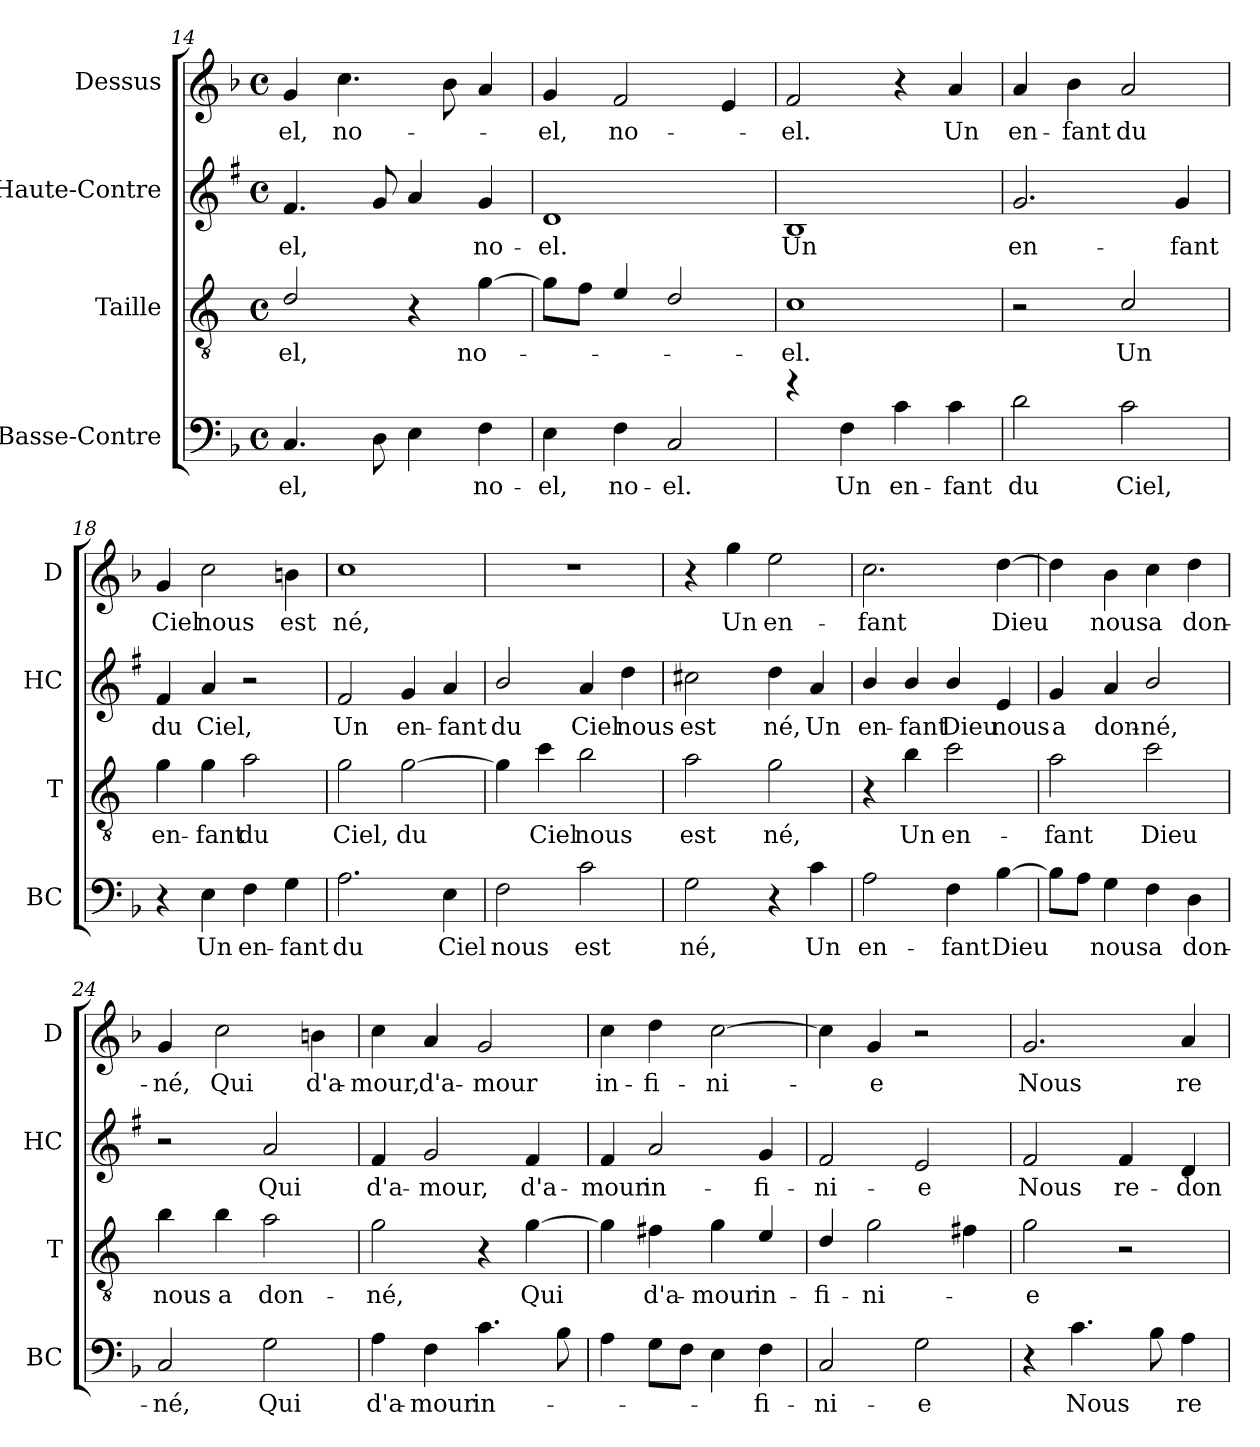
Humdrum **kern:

**kern	**text	**kern	**text	**kern	**text	**kern	**text
*part4	*part4	*part3	*part3	*part2	*part2	*part1	*part1
*staff4	*staff4	*staff3	*staff3	*staff2	*staff2	*staff1	*staff1
*I"Basse-Contre	*	*I"Taille	*	*I"Haute-Contre	*	*I"Dessus	*
*I'BC	*	*I'T	*	*I'HC	*	*I'D	*
*clefF4	*	*clefGv2	*	*clefG2	*	*clefG2	*
*	*	*ITrd4c7	*	*ITrd1c2	*	*	*
*k[b-]	*	*k[b-]	*	*k[b-]	*	*k[b-]	*
*F:	*	*F:	*	*F:	*	*F:	*
*M4/4	*	*M4/4	*	*M4/4	*	*M4/4	*
*met(c)	*	*met(c)	*	*met(c)	*	*met(c)	*
=14	=14	=14	=14	=14	=14	=14	=14
!	!LO:LY:b	!	!LO:LY:b	!	!LO:LY:b	!	!LO:LY:b
4.C/	-el,	2G/	-el,	4.e/	-el,	4g/	-el,
!	!	!	!	!	!	!	!LO:LY:b
.	.	.	.	.	.	4.cc\	no-
8D\	.	.	.	8f/	.	.	.
4E\	.	4r	.	4g/	.	.	.
.	.	.	.	.	.	8b-\	.
!	!LO:LY:b	!	!LO:LY:b	!	!LO:LY:b	!	!
4F\	no-	[4c\	no-	4f/	no-	4a/	.
!!LO:LB:g=z
=15	=15	=15	=15	=15	=15	=15	=15
!	!LO:LY:b	!	!	!	!LO:LY:b	!	!LO:LY:b
4E\	-el,	8c\L]	.	1c	-el.	4g/	-el,
.	.	8B-\J	.	.	.	.	.
!	!LO:LY:b	!	!	!	!	!	!LO:LY:b
4F\	no-	4A/	.	.	.	2f/	no-
!	!LO:LY:b	!	!	!	!	!	!
2C/	-el.	2G/	.	.	.	.	.
.	.	.	.	.	.	4e/	.
=16	=16	=16	=16	=16	=16	=16	=16
!	!	!	!LO:LY:b	!	!LO:LY:b	!	!LO:LY:b
4rf	.	1F	-el.	1A	Un	2f/	-el.
!	!LO:LY:b	!	!	!	!	!	!
4F\	Un	.	.	.	.	.	.
!	!LO:LY:b	!	!	!	!	!	!
4c\	en-	.	.	.	.	4r	.
!	!LO:LY:b	!	!	!	!	!	!LO:LY:b
4c\	-fant	.	.	.	.	4a/	Un
=17	=17	=17	=17	=17	=17	=17	=17
!	!LO:LY:b	!	!	!	!LO:LY:b	!	!LO:LY:b
2d\	du	2r	.	2.f/	en-	4a/	en-
!	!	!	!	!	!	!	!LO:LY:b
.	.	.	.	.	.	4b-\	-fant
!	!LO:LY:b	!	!LO:LY:b	!	!	!	!LO:LY:b
2c\	Ciel,	2F/	Un	.	.	2a/	du
!	!	!	!	!	!LO:LY:b	!	!
.	.	.	.	4f/	-fant	.	.
=18	=18	=18	=18	=18	=18	=18	=18
!	!	!	!LO:LY:b	!	!LO:LY:b	!	!LO:LY:b
4r	.	4c\	en-	4e/	du	4g/	Ciel
!	!LO:LY:b	!	!LO:LY:b	!	!LO:LY:b	!	!LO:LY:b
4E\	Un	4c\	-fant	4g/	Ciel,	2cc\	nous
!	!LO:LY:b	!	!LO:LY:b	!	!	!	!
4F\	en-	2d\	du	2r	.	.	.
!	!LO:LY:b	!	!	!	!	!	!LO:LY:b
4G\	-fant	.	.	.	.	4bn\	est
=19	=19	=19	=19	=19	=19	=19	=19
!	!LO:LY:b	!	!LO:LY:b	!	!LO:LY:b	!	!LO:LY:b
2.A\	du	2c\	Ciel,	2e/	Un	1cc	né,
!	!	!	!LO:LY:b	!	!LO:LY:b	!	!
.	.	[2c\	du	4f/	en-	.	.
!	!LO:LY:b	!	!	!	!LO:LY:b	!	!
4E\	Ciel	.	.	4g/	-fant	.	.
=20	=20	=20	=20	=20	=20	=20	=20
!	!LO:LY:b	!	!	!	!LO:LY:b	!	!
2F\	nous	4c\]	.	2a/	du	1r	.
!	!	!	!LO:LY:b	!	!	!	!
.	.	4f\	Ciel	.	.	.	.
!	!LO:LY:b	!	!LO:LY:b	!	!LO:LY:b	!	!
2c\	est	2e\	nous	4g/	Ciel	.	.
!	!	!	!	!	!LO:LY:b	!	!
.	.	.	.	4cc\	nous	.	.
=21	=21	=21	=21	=21	=21	=21	=21
!	!LO:LY:b	!	!LO:LY:b	!	!LO:LY:b	!	!
2G\	né,	2d\	est	2bn\	est	4r	.
!	!	!	!	!	!	!	!LO:LY:b
.	.	.	.	.	.	4gg\	Un
!	!	!	!LO:LY:b	!	!LO:LY:b	!	!LO:LY:b
4r	.	2c\	né,	4cc\	né,	2ee\	en-
!	!LO:LY:b	!	!	!	!LO:LY:b	!	!
4c\	Un	.	.	4g/	Un	.	.
!!LO:LB:g=z
=22	=22	=22	=22	=22	=22	=22	=22
!	!LO:LY:b	!	!	!	!LO:LY:b	!	!LO:LY:b
2A\	en-	4r	.	4a/	en-	2.cc\	-fant
!	!	!	!LO:LY:b	!	!LO:LY:b	!	!
.	.	4e\	Un	4a/	-fant	.	.
!	!LO:LY:b	!	!LO:LY:b	!	!LO:LY:b	!	!
4F\	-fant	2f\	en-	4a/	Dieu	.	.
!	!LO:LY:b	!	!	!	!LO:LY:b	!	!LO:LY:b
[4B-\	Dieu	.	.	4d/	nous	[4dd\	Dieu
=23	=23	=23	=23	=23	=23	=23	=23
!	!	!	!LO:LY:b	!	!LO:LY:b	!	!
8B-\L]	.	2d\	-fant	4f/	a	4dd\]	.
8A\J	.	.	.	.	.	.	.
!	!LO:LY:b	!	!	!	!LO:LY:b	!	!LO:LY:b
4G\	nous	.	.	4g/	don-	4b-\	nous
!	!LO:LY:b	!	!LO:LY:b	!	!LO:LY:b	!	!LO:LY:b
4F\	a	2f\	Dieu	2a/	-né,	4cc\	a
!	!LO:LY:b	!	!	!	!	!	!LO:LY:b
4D\	don-	.	.	.	.	4dd\	don-
=24	=24	=24	=24	=24	=24	=24	=24
!	!LO:LY:b	!	!LO:LY:b	!	!	!	!LO:LY:b
2C/	-né,	4e\	nous	2r	.	4g/	-né,
!	!	!	!LO:LY:b	!	!	!	!LO:LY:b
.	.	4e\	a	.	.	2cc\	Qui
!	!LO:LY:b	!	!LO:LY:b	!	!LO:LY:b	!	!
2G\	Qui	2d\	don-	2g/	Qui	.	.
!	!	!	!	!	!	!	!LO:LY:b
.	.	.	.	.	.	4bn\	d'a-
=25	=25	=25	=25	=25	=25	=25	=25
!	!LO:LY:b	!	!LO:LY:b	!	!LO:LY:b	!	!LO:LY:b
4A\	d'a-	2c\	-né,	4e/	d'a-	4cc\	-mour,
!	!LO:LY:b	!	!	!	!LO:LY:b	!	!LO:LY:b
4F\	-mour	.	.	2f/	-mour,	4a/	d'a-
!	!LO:LY:b	!	!	!	!	!	!LO:LY:b
4.c\	in-	4r	.	.	.	2g/	-mour
!	!	!	!LO:LY:b	!	!LO:LY:b	!	!
.	.	[4c\	Qui	4e/	d'a-	.	.
8B-\	.	.	.	.	.	.	.
=26	=26	=26	=26	=26	=26	=26	=26
!	!	!	!	!	!LO:LY:b	!	!LO:LY:b
4A\	.	4c\]	.	4e/	-mour	4cc\	in-
!	!	!	!LO:LY:b	!	!LO:LY:b	!	!LO:LY:b
8G\L	.	4Bn\	d'a-	2g/	in-	4dd\	-fi-
8F\J	.	.	.	.	.	.	.
!	!	!	!LO:LY:b	!	!	!	!LO:LY:b
4E\	.	4c\	-mour	.	.	[2cc\	-ni-
!	!LO:LY:b	!	!LO:LY:b	!	!LO:LY:b	!	!
4F\	-fi-	4A/	in-	4f/	-fi-	.	.
=27	=27	=27	=27	=27	=27	=27	=27
!	!LO:LY:b	!	!LO:LY:b	!	!LO:LY:b	!	!
2C/	-ni-	4G/	-fi-	2e/	-ni-	4cc\]	.
!	!	!	!LO:LY:b	!	!	!	!LO:LY:b
.	.	2c\	-ni-	.	.	4g/	-e
!	!LO:LY:b	!	!	!	!LO:LY:b	!	!
2G\	-e	.	.	2d/	-e	2r	.
.	.	4Bn\	.	.	.	.	.
=28	=28	=28	=28	=28	=28	=28	=28
!	!	!	!LO:LY:b	!	!LO:LY:b	!	!LO:LY:b
4r	.	2c\	-e	2e/	Nous	2.g/	Nous
!	!LO:LY:b	!	!	!	!	!	!
4.c\	Nous	.	.	.	.	.	.
!	!	!	!	!	!LO:LY:b	!	!
.	.	2r	.	4e/	re-	.	.
8B-\	.	.	.	.	.	.	.
!	!LO:LY:b	!	!	!	!LO:LY:b	!	!LO:LY:b
4A\	re-	.	.	4c/	-don-	4a/	re-
=	=	=	=	=	=	=	=
*-	*-	*-	*-	*-	*-	*-	*-
